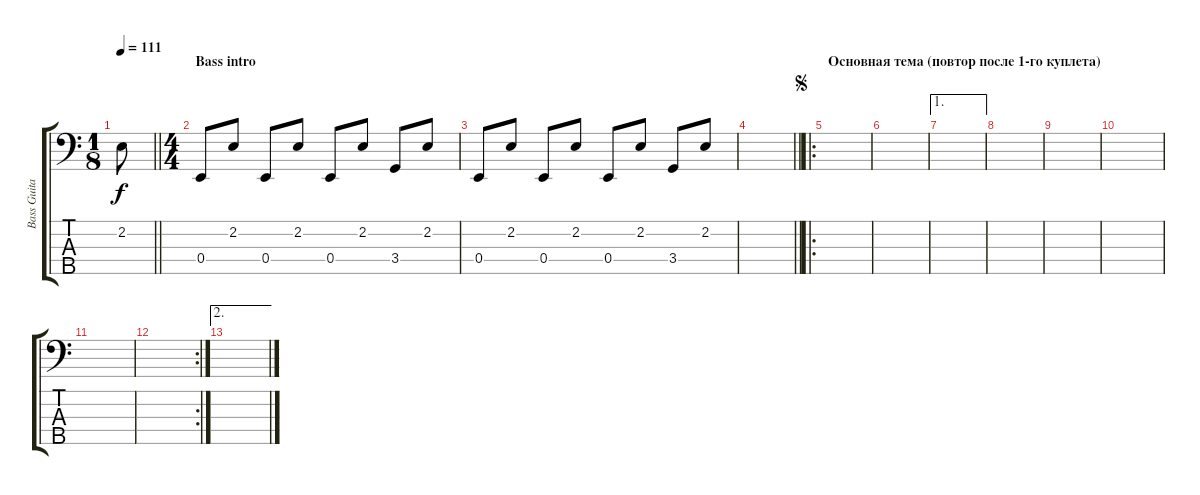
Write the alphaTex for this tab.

\track ("Bass Guitar" "Bass Guita") {instrument electricbassfinger}
\staff {score tabs}
\tuning (G2 D2 A1 E1 B0) {hide}
\ts (1 8)
\tempo 111
\clef f4
\barLineRight lightlight
\ks c
2.2.8{dy f instrument electricbassfinger} |
\ts (4 4)
\section ("" "Bass intro")
0.4.8 2.2.8 0.4.8 2.2.8 0.4.8 2.2.8 3.4.8 2.2.8 |
0.4.8 2.2.8 0.4.8 2.2.8 0.4.8 2.2.8 3.4.8 2.2.8 |
\barLineRight lightlight
|
\ro
\section ("" "Основная тема (повтор после 1-го куплета)")
\jump segno
|
|
\ae 1
|
|
|
|
|
\rc 2
|
\ae 2
